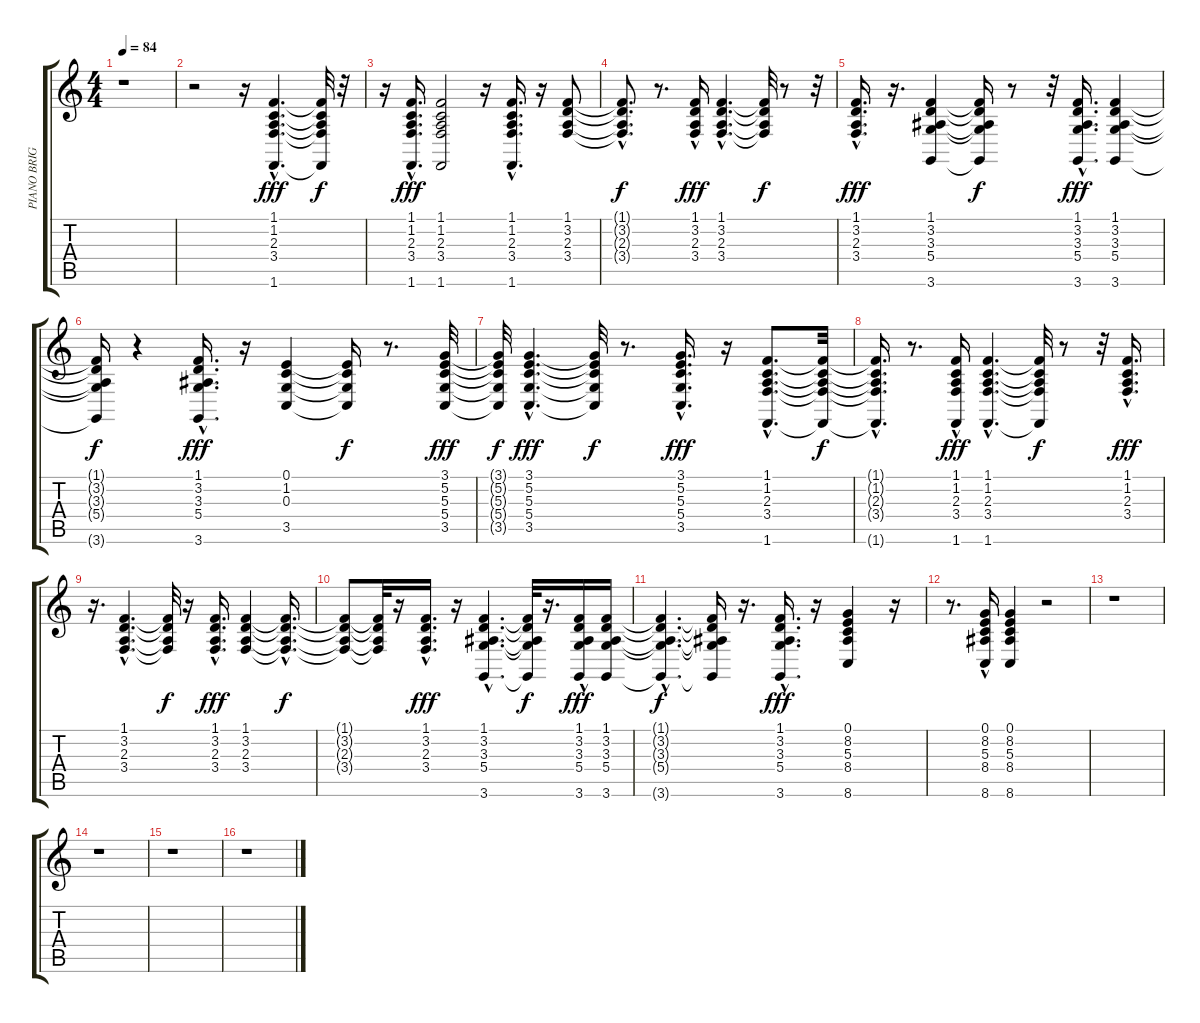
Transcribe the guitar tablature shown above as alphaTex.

\track ("PIANO BRIGHT" "PIANO BRIG") {instrument brightacousticpiano}
\staff {score tabs}
\tuning (E4 B3 G3 D3 A2 E2) {hide}
\ts (4 4)
\tempo 84
\clef g2
\ks c
r.1{dy fff} |
r.2 r.16 (1.1{hac} 1.2{hac} 2.3{hac} 3.4{hac} 1.6{hac}).4{d} (1.1{t} 1.2{t} 2.3{t} 3.4{t} 1.6{t}).32{dy f} r.32 |
r.16 (1.1{hac} 1.2{hac} 2.3{hac} 3.4{hac} 1.6{hac}).16{d dy fff} (1.1 1.2 2.3 3.4 1.6).2 r.16 (1.1{hac} 1.2{hac} 2.3{hac} 3.4{hac} 1.6{hac}).16{d} r.16 (1.1 3.2 2.3 3.4).8 |
(1.1{hac t} 3.2{hac t} 2.3{hac t} 3.4{hac t}).8{d dy f} r.8{d} (1.1{hac} 3.2{hac} 2.3{hac} 3.4{hac}).16{dy fff} (1.1{hac} 3.2{hac} 2.3{hac} 3.4{hac}).4{d} (1.1{t} 3.2{t} 2.3{t} 3.4{t}).32{dy f} r.8 r.32 |
(1.1{hac} 3.2{hac} 2.3{hac} 3.4{hac}).16{d dy fff} r.16{d} (1.1 3.2 3.3 5.4 3.6).4 (1.1{t} 3.2{t} 3.3{t} 5.4{t} 3.6{t}).16{dy f} r.8 r.32 (1.1{hac} 3.2{hac} 3.3{hac} 5.4{hac} 3.6{hac}).16{d dy fff} (1.1 3.2 3.3 5.4 3.6).4 |
(1.1{t} 3.2{t} 3.3{t} 5.4{t} 3.6{t}).16{dy f} r.4 (1.1{hac} 3.2{hac} 3.3{hac} 5.4{hac} 3.6{hac}).16{d dy fff} r.16 (0.1 1.2 0.3 3.5).4 (0.1{t} 1.2{t} 0.3{t} 3.5{t}).16{dy f} r.8{d} (3.1 5.2 5.3 5.4 3.5).32{dy fff} |
(3.1{t} 5.2{t} 5.3{t} 5.4{t} 3.5{t}).32{dy f} (3.1{hac} 5.2{hac} 5.3{hac} 5.4{hac} 3.5{hac}).4{d dy fff} (3.1{t} 5.2{t} 5.3{t} 5.4{t} 3.5{t}).32{dy f} r.8{d} (3.1{hac} 5.2{hac} 5.3{hac} 5.4{hac} 3.5{hac}).16{d dy fff} r.16 (1.1{hac} 1.2{hac} 2.3{hac} 3.4{hac} 1.6{hac}).8{d} (1.1{t} 1.2{t} 2.3{t} 3.4{t} 1.6{t}).32{dy f} |
(1.1{hac t} 1.2{hac t} 2.3{hac t} 3.4{hac t} 1.6{hac t}).16{d} r.8{d} (1.1{hac} 1.2{hac} 2.3{hac} 3.4{hac} 1.6{hac}).16{dy fff} (1.1{hac} 1.2{hac} 2.3{hac} 3.4{hac} 1.6{hac}).4{d} (1.1{t} 1.2{t} 2.3{t} 3.4{t} 1.6{t}).32{dy f} r.8 r.32 (1.1{hac} 1.2{hac} 2.3{hac} 3.4{hac}).16{d dy fff} |
r.16{d} (1.1{hac} 3.2{hac} 2.3{hac} 3.4{hac}).4{d} (1.1{t} 3.2{t} 2.3{t} 3.4{t}).32{dy f} r.16 (1.1{hac} 3.2{hac} 2.3{hac} 3.4{hac}).16{d dy fff} (1.1 3.2 2.3 3.4).4 (1.1{hac t} 3.2{hac t} 2.3{hac t} 3.4{hac t}).16{d dy f} |
(1.1{t} 3.2{t} 2.3{t} 3.4{t}).8 (1.1{t} 3.2{t} 2.3{t} 3.4{t}).32 r.16 (1.1{hac} 3.2{hac} 2.3{hac} 3.4{hac}).16{d dy fff} r.16 (1.1{hac} 3.2{hac} 3.3{hac} 5.4{hac} 3.6{hac}).4{d} (1.1{t} 3.2{t} 3.3{t} 5.4{t} 3.6{t}).32{dy f} r.16{d} (1.1{hac} 3.2{hac} 3.3{hac} 5.4{hac} 3.6{hac}).16{dy fff} (1.1 3.2 3.3 5.4 3.6).16 |
(1.1{hac t} 3.2{hac t} 3.3{hac t} 5.4{hac t} 3.6{hac t}).4{d dy f} (1.1{t} 3.2{t} 3.3{t} 5.4{t} 3.6{t}).16 r.16{d} (1.1{hac} 3.2{hac} 3.3{hac} 5.4{hac} 3.6{hac}).16{d dy fff} r.16 (0.1 8.2 5.3 8.4 8.6).4 r.16 |
r.8{d} (0.1{hac} 8.2{hac} 5.3{hac} 8.4{hac} 8.6{hac}).16 (0.1 8.2 5.3 8.4 8.6).4 r.2 |
r.1 |
r.1 |
r.1 |
r.1
